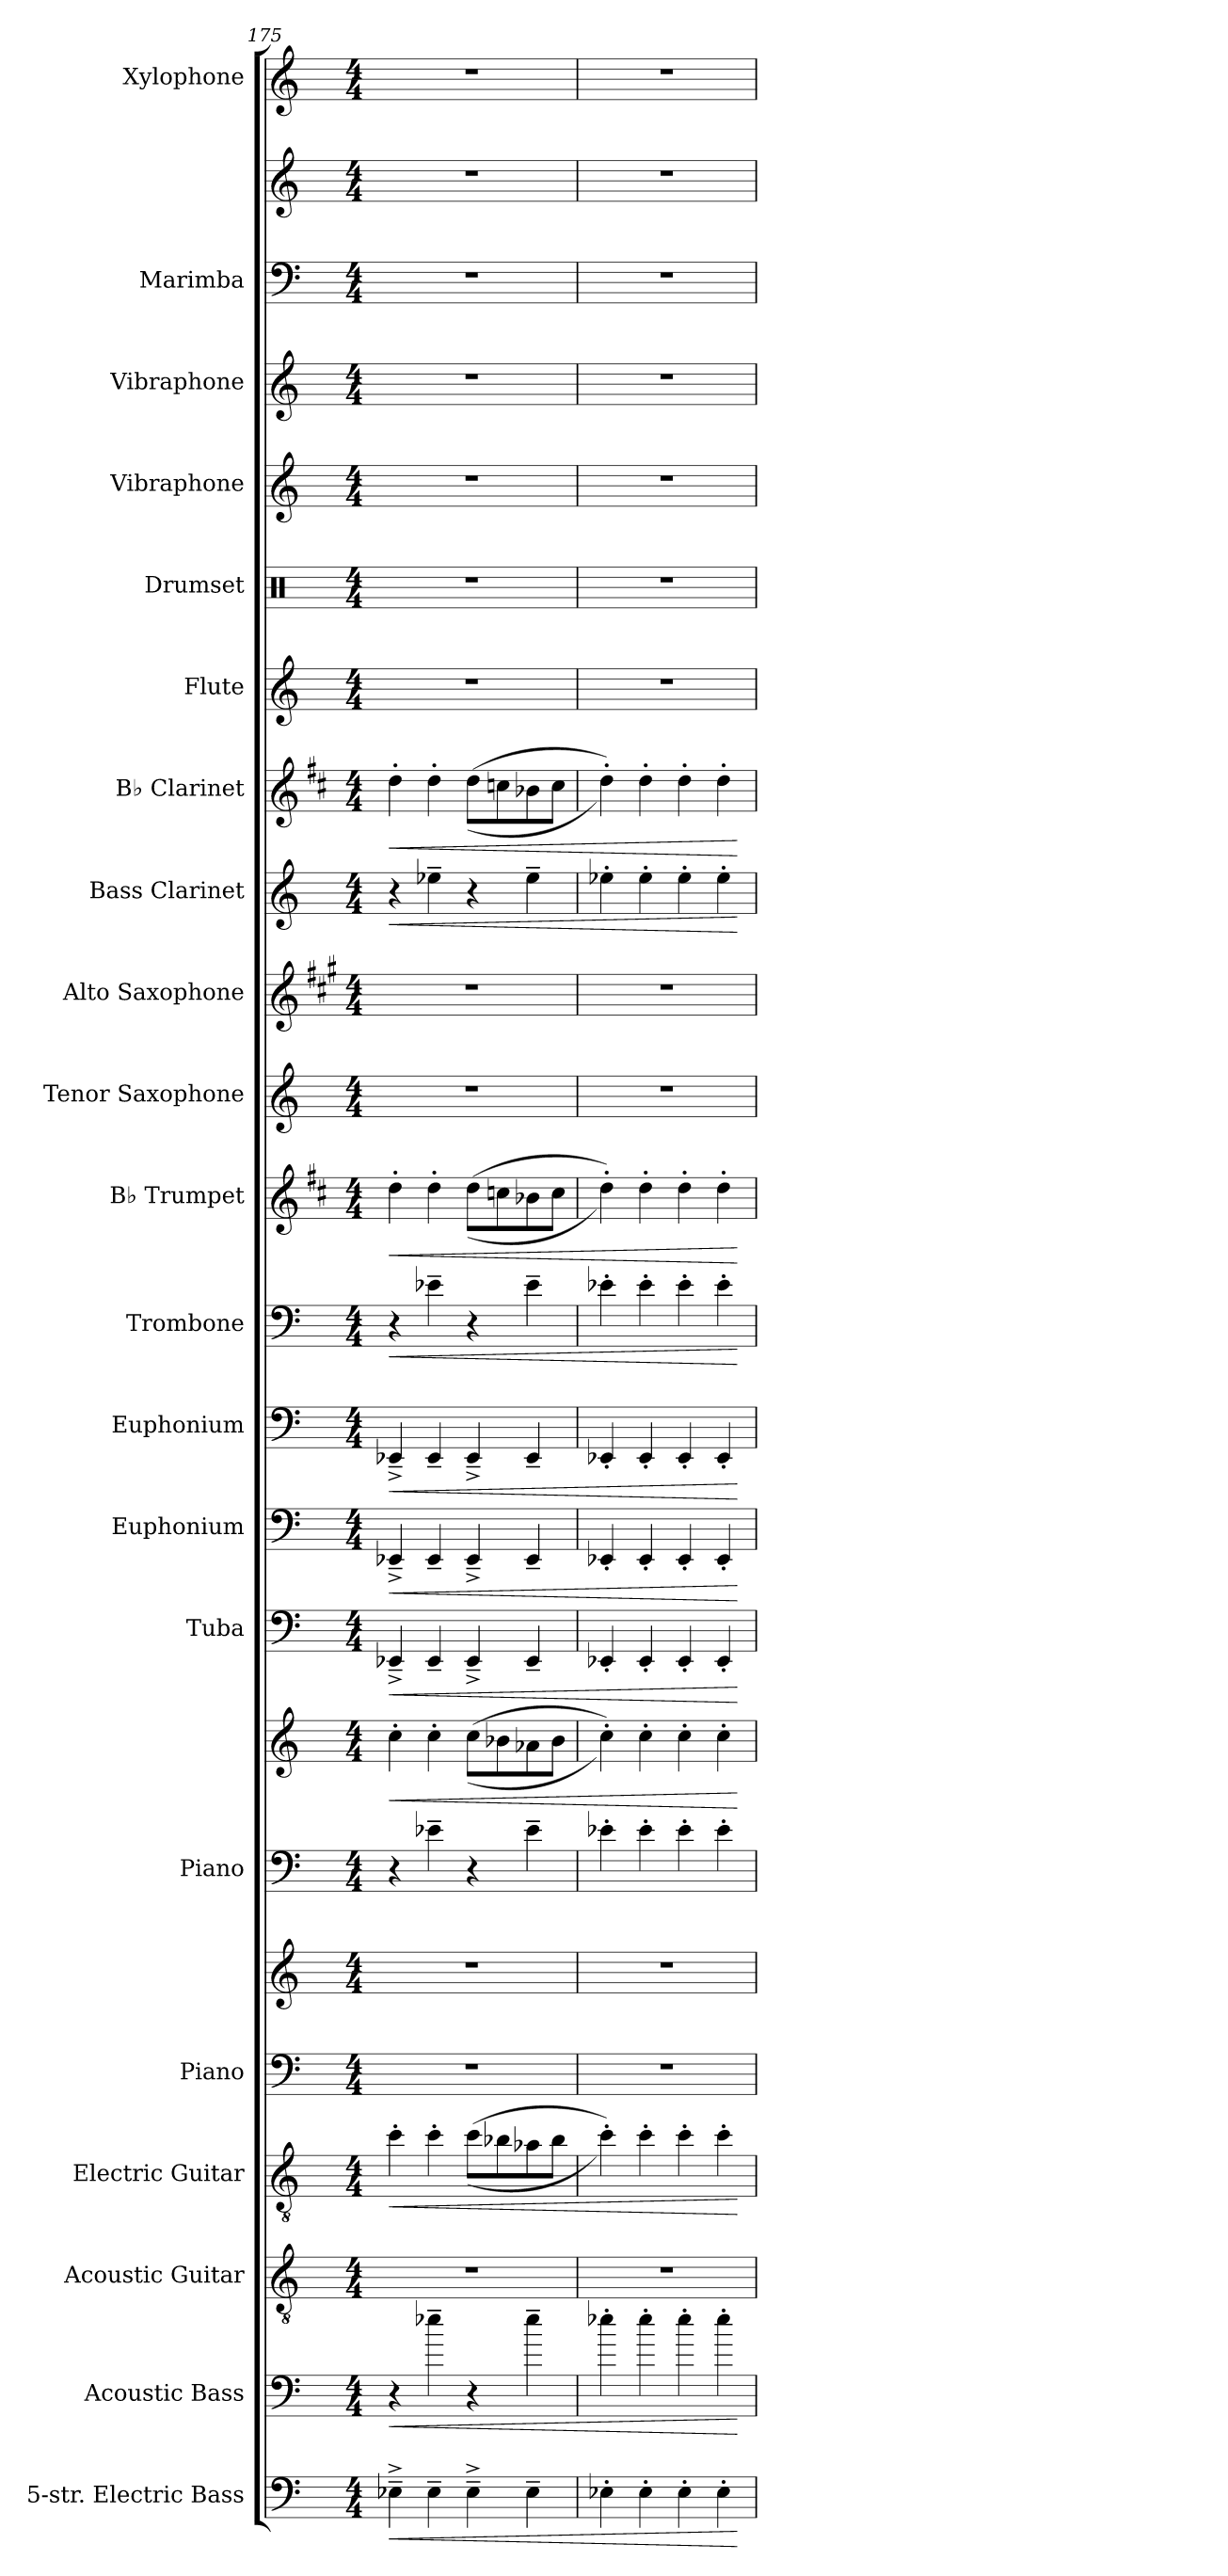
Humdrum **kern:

**kern	**dynam	**kern	**dynam	**kern	**kern	**dynam	**kern	**kern	**kern	**kern	**dynam	**kern	**dynam	**kern	**dynam	**kern	**dynam	**kern	**dynam	**kern	**dynam	**kern	**kern	**kern	**dynam	**kern	**dynam	**kern	**kern	**kern	**kern	**kern	**kern	**kern
*part21	*part21	*part20	*part20	*part19	*part18	*part18	*part17	*part17	*part16	*part16	*part16	*part15	*part15	*part14	*part14	*part13	*part13	*part12	*part12	*part11	*part11	*part10	*part9	*part8	*part8	*part7	*part7	*part6	*part5	*part4	*part3	*part2	*part2	*part1
*staff24	*staff24	*staff23	*staff23	*staff22	*staff21	*staff21	*staff20	*staff19	*staff18	*staff17	*staff17/18	*staff16	*staff16	*staff15	*staff15	*staff14	*staff14	*staff13	*staff13	*staff12	*staff12	*staff11	*staff10	*staff9	*staff9	*staff8	*staff8	*staff7	*staff6	*staff5	*staff4	*staff3	*staff2	*staff1
*I"5-str. Electric Bass	*	*I"Acoustic Bass	*	*I"Acoustic Guitar	*I"Electric Guitar	*	*I"Piano	*	*I"Piano	*	*	*I"Tuba	*	*I"Euphonium	*	*I"Euphonium	*	*I"Trombone	*	*I"B♭ Trumpet	*	*I"Tenor Saxophone	*I"Alto Saxophone	*I"Bass Clarinet	*	*I"B♭ Clarinet	*	*I"Flute	*I"Drumset	*I"Vibraphone	*I"Vibraphone	*I"Marimba	*	*I"Xylophone
*I'El. B.	*	*I'Bass	*	*I'Guit.	*I'El. Guit.	*	*I'Pno.	*	*I'Pno.	*	*	*I'Tba.	*	*I'Euph.	*	*I'Euph.	*	*I'Tbn.	*	*I'B♭ Tpt.	*	*I'T. Sax.	*I'A. Sax.	*I'B. Cl.	*	*I'B♭ Cl.	*	*I'Fl.	*I'Drs.	*I'Vib.	*I'Vib.	*I'Mrm.	*	*I'Xyl.
!!LO:PB:g=z
*clefF4	*	*clefF4	*	*clefGv2	*clefGv2	*	*clefF4	*clefG2	*clefF4	*clefG2	*	*clefF4	*	*clefF4	*	*clefF4	*	*clefF4	*	*clefG2	*	*clefG2	*clefG2	*clefG2	*	*clefG2	*	*clefG2	*clefX	*clefG2	*clefG2	*clefF4	*clefG2	*clefG2
*ITrd7c12	*	*ITrd7c12	*	*	*	*	*	*	*	*	*	*	*	*	*	*	*	*	*	*ITrd1c2	*	*ITrd8c14	*ITrd5c9	*ITrd8c14	*	*ITrd1c2	*	*	*	*	*	*	*	*ITrd-7c-12
*k[]	*	*k[]	*	*k[]	*k[]	*	*k[]	*k[]	*k[]	*k[]	*	*k[]	*	*k[]	*	*k[]	*	*k[]	*	*k[]	*	*k[]	*k[]	*k[]	*	*k[]	*	*k[]	*k[]	*k[]	*k[]	*k[]	*k[]	*k[]
*M4/4	*	*M4/4	*	*M4/4	*M4/4	*	*M4/4	*M4/4	*M4/4	*M4/4	*	*M4/4	*	*M4/4	*	*M4/4	*	*M4/4	*	*M4/4	*	*M4/4	*M4/4	*M4/4	*	*M4/4	*	*M4/4	*M4/4	*M4/4	*M4/4	*M4/4	*M4/4	*M4/4
=175	=175	=175	=175	=175	=175	=175	=175	=175	=175	=175	=175	=175	=175	=175	=175	=175	=175	=175	=175	=175	=175	=175	=175	=175	=175	=175	=175	=175	=175	=175	=175	=175	=175	=175
!	!LO:HP:b	!	!LO:HP:b	!	!	!LO:HP:b	!	!	!	!	!LO:HP:b	!	!LO:HP:b	!	!LO:HP:b	!	!LO:HP:b	!	!LO:HP:b	!	!LO:HP:b	!	!	!	!LO:HP:b	!	!LO:HP:b	!	!	!	!	!	!	!
4EE-X~^\	<	4r	<	1r	4cc'\	<	1r	1r	4r	4cc'\	<	4EE-X~^/	<	4EE-X~^/	<	4EE-X~^/	<	4r	<	4cc'\	<	1r	1r	4r	<	4cc'\	<	1r	1r	1r	1r	1r	1r	1r
4EE-~\	.	4e-X~\	.	.	4cc'\	.	.	.	4e-X~\	4cc'\	.	4EE-~/	.	4EE-~/	.	4EE-~/	.	4e-X~\	.	4cc'\	.	.	.	4e-X~\	.	4cc'\	.	.	.	.	.	.	.	.
4EE-~^\	.	4r	.	.	((8cc\L	.	.	.	4r	((8cc\L	.	4EE-~^/	.	4EE-~^/	.	4EE-~^/	.	4r	.	((8cc\L	.	.	.	4r	.	((8cc\L	.	.	.	.	.	.	.	.
.	.	.	.	.	8b-X\	.	.	.	.	8b-X\	.	.	.	.	.	.	.	.	.	8b-X\	.	.	.	.	.	8b-X\	.	.	.	.	.	.	.	.
4EE-~\	.	4e-~\	.	.	8a-X\	.	.	.	4e-~\	8a-X\	.	4EE-~/	.	4EE-~/	.	4EE-~/	.	4e-~\	.	8a-X\	.	.	.	4e-~\	.	8a-X\	.	.	.	.	.	.	.	.
.	.	.	.	.	8b-\J	.	.	.	.	8b-\J	.	.	.	.	.	.	.	.	.	8b-\J	.	.	.	.	.	8b-\J	.	.	.	.	.	.	.	.
=176	=176	=176	=176	=176	=176	=176	=176	=176	=176	=176	=176	=176	=176	=176	=176	=176	=176	=176	=176	=176	=176	=176	=176	=176	=176	=176	=176	=176	=176	=176	=176	=176	=176	=176
4EE-X'\	.	4e-X'\	.	1r	4cc'\))	.	1r	1r	4e-X'\	4cc'\))	.	4EE-X'/	.	4EE-X'/	.	4EE-X'/	.	4e-X'\	.	4cc'\))	.	1r	1r	4e-X'\	.	4cc'\))	.	1r	1r	1r	1r	1r	1r	1r
4EE-'\	.	4e-'\	.	.	4cc'\	.	.	.	4e-'\	4cc'\	.	4EE-'/	.	4EE-'/	.	4EE-'/	.	4e-'\	.	4cc'\	.	.	.	4e-'\	.	4cc'\	.	.	.	.	.	.	.	.
4EE-'\	.	4e-'\	.	.	4cc'\	.	.	.	4e-'\	4cc'\	.	4EE-'/	.	4EE-'/	.	4EE-'/	.	4e-'\	.	4cc'\	.	.	.	4e-'\	.	4cc'\	.	.	.	.	.	.	.	.
4EE-'\	.	4e-'\	.	.	4cc'\	.	.	.	4e-'\	4cc'\	.	4EE-'/	.	4EE-'/	.	4EE-'/	.	4e-'\	.	4cc'\	.	.	.	4e-'\	.	4cc'\	.	.	.	.	.	.	.	.
.	[	.	[	.	.	[	.	.	.	.	[	.	[	.	[	.	[	.	[	.	[	.	.	.	[	.	[	.	.	.	.	.	.	.
=	=	=	=	=	=	=	=	=	=	=	=	=	=	=	=	=	=	=	=	=	=	=	=	=	=	=	=	=	=	=	=	=	=	=
*-	*-	*-	*-	*-	*-	*-	*-	*-	*-	*-	*-	*-	*-	*-	*-	*-	*-	*-	*-	*-	*-	*-	*-	*-	*-	*-	*-	*-	*-	*-	*-	*-	*-	*-
